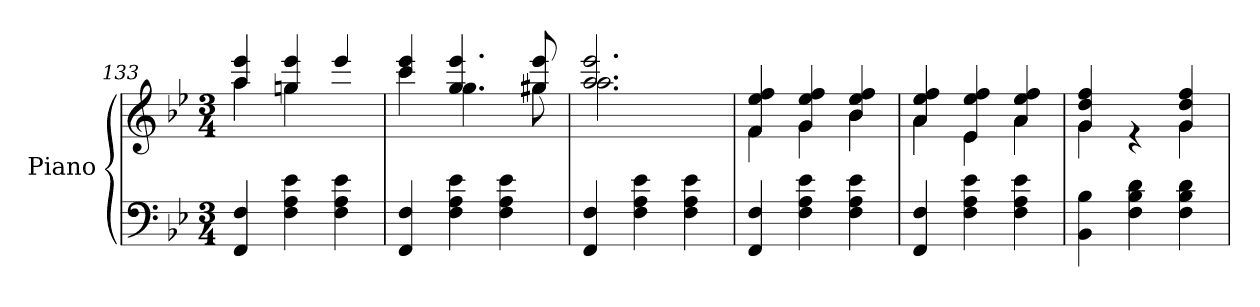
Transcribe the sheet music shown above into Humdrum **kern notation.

**kern	**kern
*part1	*part1
*staff2	*staff1
*I"Piano	*
*I'Pno.	*
*clefF4	*clefG2
*k[b-e-]	*k[b-e-]
*M3/4	*M3/4
=133	=133
*	*^
4FF/ 4F/	4aa/ 4eee-/	4aa\
4F\ 4A\ 4e-\	4gg/ 4eee-/	4ggn\
4F\ 4A\ 4e-\	4eee-/	4ryy
=134	=134	=134
4FF/ 4F/	4ccc/ 4eee-/	4ccc\
4F\ 4A\ 4e-\	4.gg/ 4.eee-/	4.gg\
4F\ 4A\ 4e-\	.	.
.	8gg#X/ 8eee-/	8gg#\
=135	=135	=135
4FF/ 4F/	2.aa/ 2.eee-/	2.aa\
4F\ 4A\ 4e-\	.	.
4F\ 4A\ 4e-\	.	.
=136	=136	=136
4FF/ 4F/	4f/ 4ee-/ 4ff/	4f\
4F\ 4A\ 4e-\	4g/ 4ee-/ 4ff/	4g\
4F\ 4A\ 4e-\	4b-/ 4ee-/ 4ff/	4b-\
!!LO:LB:g=z	!!
=137	=137	=137
4FF/ 4F/	4a/ 4ee-/ 4ff/	4a\
4F\ 4A\ 4e-\	4e-/ 4ee-/ 4ff/	4e-\
4F\ 4A\ 4e-\	4a/ 4ee-/ 4ff/	4a\
=138	=138	=138
4BB-\ 4B-\	4g/ 4dd/ 4ff/	4g\
4F\ 4B-\ 4d\	4re	4ryy
4F\ 4B-\ 4d\	4g/ 4dd/ 4ff/	4g\
*	*v	*v
=	=
*-	*-
